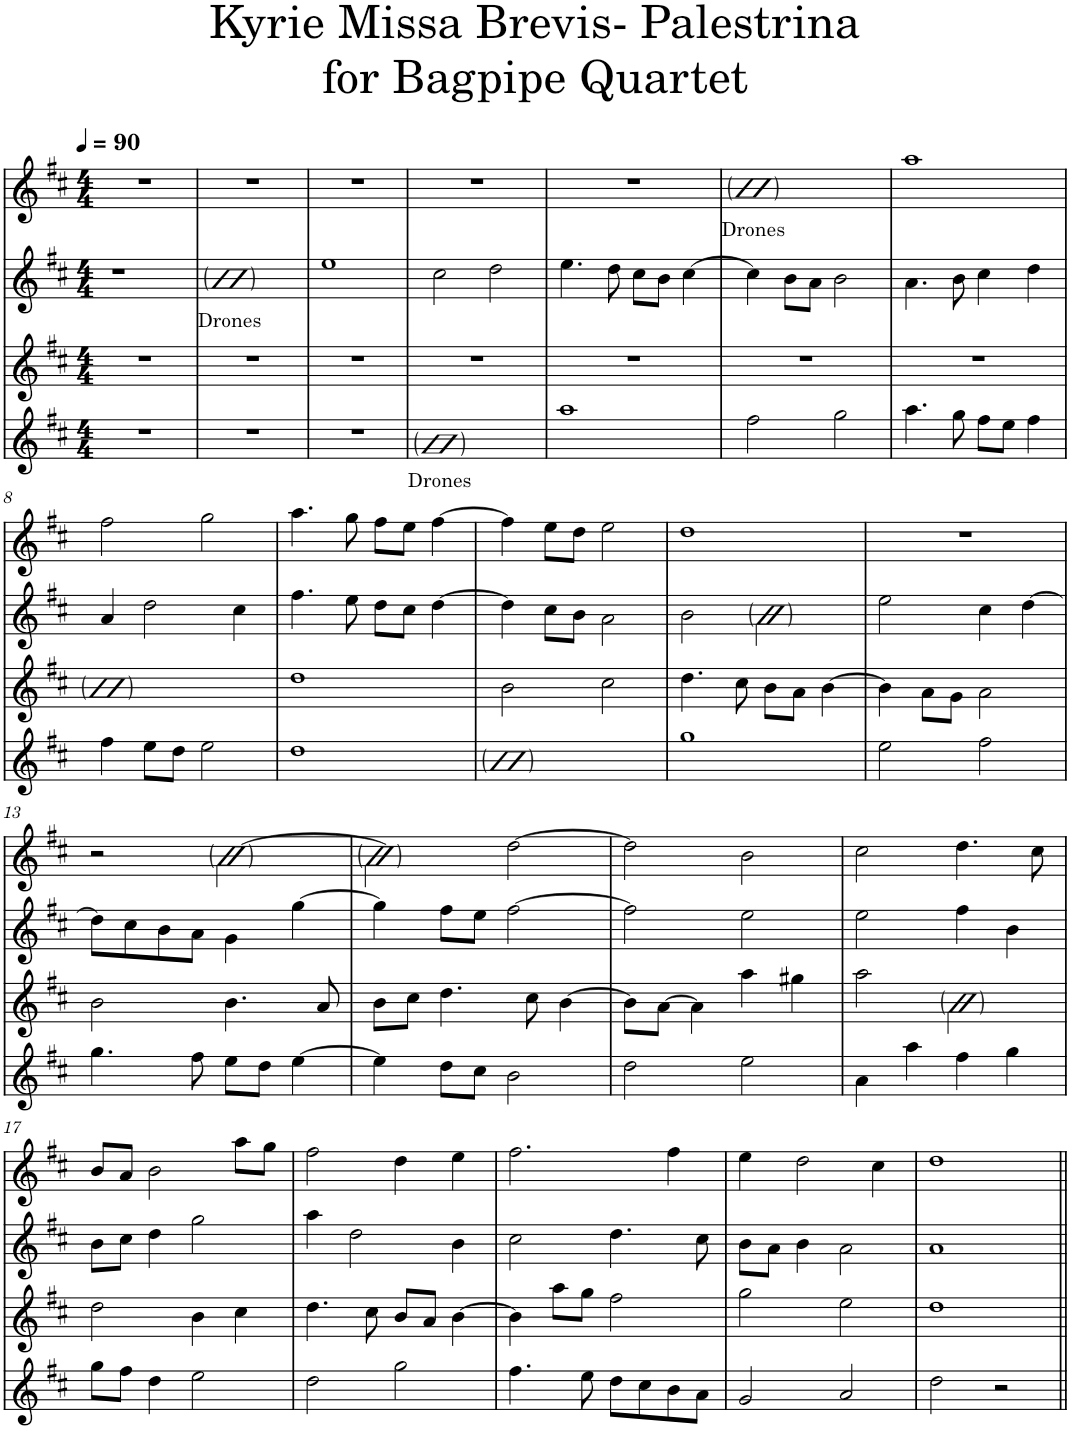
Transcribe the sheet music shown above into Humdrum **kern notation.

**kern	**text	**kern	**kern	**text	**kern	**text
*part4	*part4	*part3	*part2	*part2	*part1	*part1
*staff4	*staff4	*staff3	*staff2	*staff2	*staff1	*staff1
*I"Piano	*	*I"Piano	*I"Piano	*	*I"alto	*
*I'Pno	*	*I'Pno	*I'Pno	*	*	*
*clefG2	*	*clefG2	*clefG2	*	*clefG2	*
*k[f#c#]	*	*k[f#c#]	*k[f#c#]	*	*k[f#c#]	*
*M4/4	*	*M4/4	*M4/4	*	*M4/4	*
*MM90	*	*MM90	*MM90	*	*MM90	*
=1	=1	=1	=1	=1	=1	=1
1r	.	1r	1r	.	1r	.
=2	=2	=2	=2	=2	=2	=2
!	!	!	!	!LO:LY:b	!	!
1r	.	1r	1b	Drones	1r	.
=3	=3	=3	=3	=3	=3	=3
1r	.	1r	1ee	.	1r	.
=4	=4	=4	=4	=4	=4	=4
!	!LO:LY:b	!	!	!	!	!
1a	Drones	1r	2cc#\	.	1r	.
.	.	.	2dd\	.	.	.
=5	=5	=5	=5	=5	=5	=5
1aa	.	1r	4.ee\	.	1r	.
.	.	.	8dd\	.	.	.
.	.	.	8cc#\L	.	.	.
.	.	.	8b\J	.	.	.
.	.	.	[4cc#\	.	.	.
=6	=6	=6	=6	=6	=6	=6
!	!	!	!	!	!	!LO:LY:b
2ff#\	.	1r	4cc#\]	.	1b	Drones
.	.	.	8b\L	.	.	.
.	.	.	8a\J	.	.	.
2gg\	.	.	2b\	.	.	.
=7	=7	=7	=7	=7	=7	=7
4.aa\	.	1r	4.a\	.	1aa	.
8gg\	.	.	8b\	.	.	.
8ff#\L	.	.	4cc#\	.	.	.
8ee\J	.	.	.	.	.	.
4ff#\	.	.	4dd\	.	.	.
!!LO:LB:g=z
=8	=8	=8	=8	=8	=8	=8
4ff#\	.	1b	4a/	.	2ff#\	.
8ee\L	.	.	2dd\	.	.	.
8dd\J	.	.	.	.	.	.
2ee\	.	.	.	.	2gg\	.
.	.	.	4cc#\	.	.	.
=9	=9	=9	=9	=9	=9	=9
1dd	.	1dd	4.ff#\	.	4.aa\	.
.	.	.	8ee\	.	8gg\	.
.	.	.	8dd\L	.	8ff#\L	.
.	.	.	8cc#\J	.	8ee\J	.
.	.	.	[4dd\	.	[4ff#\	.
=10	=10	=10	=10	=10	=10	=10
1b	.	2b\	4dd\]	.	4ff#\]	.
.	.	.	8cc#\L	.	8ee\L	.
.	.	.	8b\J	.	8dd\J	.
.	.	2cc#\	2a\	.	2ee\	.
=11	=11	=11	=11	=11	=11	=11
1gg	.	4.dd\	2b\	.	1dd	.
.	.	8cc#\	.	.	.	.
.	.	8b\L	2b\	.	.	.
.	.	8a\J	.	.	.	.
.	.	[4b\	.	.	.	.
=12	=12	=12	=12	=12	=12	=12
2ee\	.	4b\]	2ee\	.	1r	.
.	.	8a\L	.	.	.	.
.	.	8g\J	.	.	.	.
2ff#\	.	2a\	4cc#\	.	.	.
.	.	.	[4dd\	.	.	.
!!LO:LB:g=z
=13	=13	=13	=13	=13	=13	=13
4.gg\	.	2b\	8dd\L]	.	2r	.
.	.	.	8cc#\	.	.	.
.	.	.	8b\	.	.	.
8ff#\	.	.	8a\J	.	.	.
8ee\L	.	4.b\	4g\	.	[2b\	.
8dd\J	.	.	.	.	.	.
[4ee\	.	.	[4gg\	.	.	.
.	.	8a/	.	.	.	.
=14	=14	=14	=14	=14	=14	=14
4ee\]	.	8b\L	4gg\]	.	2b\]	.
.	.	8cc#\J	.	.	.	.
8dd\L	.	4.dd\	8ff#\L	.	.	.
8cc#\J	.	.	8ee\J	.	.	.
2b\	.	.	[2ff#\	.	[2dd\	.
.	.	8cc#\	.	.	.	.
.	.	[4b\	.	.	.	.
=15	=15	=15	=15	=15	=15	=15
2dd\	.	8b\L]	2ff#\]	.	2dd\]	.
.	.	[8a\J	.	.	.	.
.	.	4a\]	.	.	.	.
2ee\	.	4aa\	2ee\	.	2b\	.
.	.	4gg#X\	.	.	.	.
=16	=16	=16	=16	=16	=16	=16
4a\	.	2aa\	2ee\	.	2cc#\	.
4aa\	.	.	.	.	.	.
4ff#\	.	2b\	4ff#\	.	4.dd\	.
4gg\	.	.	4b\	.	.	.
.	.	.	.	.	8cc#\	.
!!LO:LB:g=z
=17	=17	=17	=17	=17	=17	=17
8gg\L	.	2dd\	8b\L	.	8b/L	.
8ff#\J	.	.	8cc#\J	.	8a/J	.
4dd\	.	.	4dd\	.	2b\	.
2ee\	.	4b\	2gg\	.	.	.
.	.	4cc#\	.	.	8aa\L	.
.	.	.	.	.	8gg\J	.
=18	=18	=18	=18	=18	=18	=18
2dd\	.	4.dd\	4aa\	.	2ff#\	.
.	.	.	2dd\	.	.	.
.	.	8cc#\	.	.	.	.
2gg\	.	8b/L	.	.	4dd\	.
.	.	8a/J	.	.	.	.
.	.	[4b\	4b\	.	4ee\	.
=19	=19	=19	=19	=19	=19	=19
4.ff#\	.	4b\]	2cc#\	.	2.ff#\	.
.	.	8aa\L	.	.	.	.
8ee\	.	8gg\J	.	.	.	.
8dd\L	.	2ff#\	4.dd\	.	.	.
8cc#\	.	.	.	.	.	.
8b\	.	.	.	.	4ff#\	.
8a\J	.	.	8cc#\	.	.	.
=20	=20	=20	=20	=20	=20	=20
2g/	.	2gg\	8b\L	.	4ee\	.
.	.	.	8a\J	.	.	.
.	.	.	4b\	.	2dd\	.
2a/	.	2ee\	2a\	.	.	.
.	.	.	.	.	4cc#\	.
=21	=21	=21	=21	=21	=21	=21
2dd\	.	1dd	1a	.	1dd	.
2r	.	.	.	.	.	.
=||	=||	=||	=||	=||	=||	=||
*-	*-	*-	*-	*-	*-	*-
